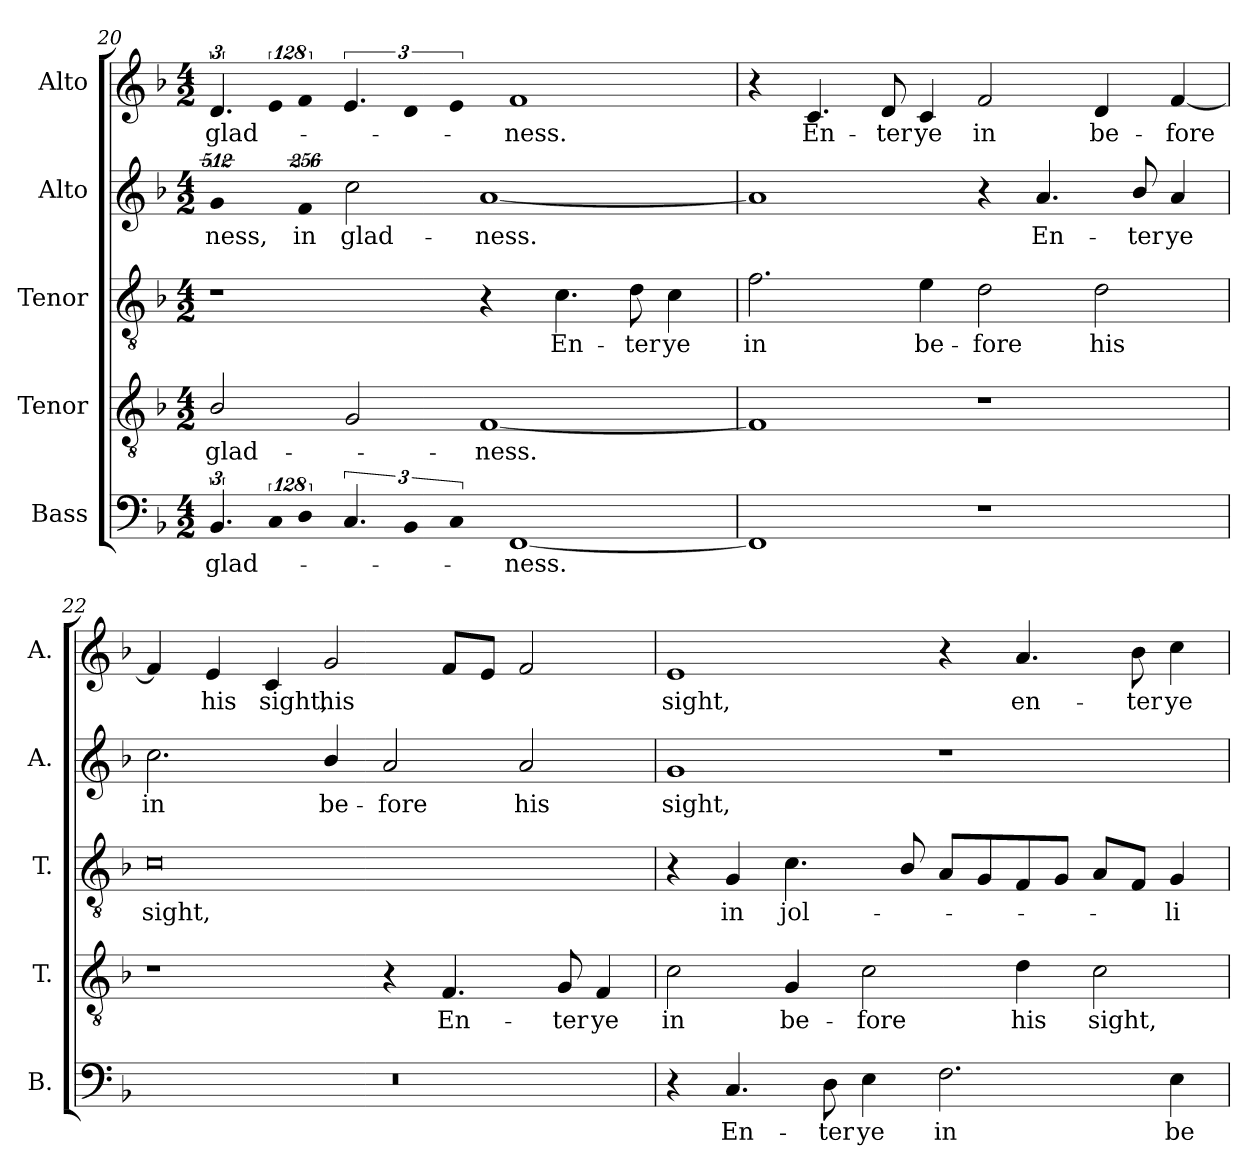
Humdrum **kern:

**kern	**text	**kern	**text	**kern	**text	**kern	**text	**kern	**text
*part5	*part5	*part4	*part4	*part3	*part3	*part2	*part2	*part1	*part1
*staff5	*staff5	*staff4	*staff4	*staff3	*staff3	*staff2	*staff2	*staff1	*staff1
*I"Bass	*	*I"Tenor	*	*I"Tenor	*	*I"Alto	*	*I"Alto	*
*I'B.	*	*I'T.	*	*I'T.	*	*I'A.	*	*I'A.	*
*clefF4	*	*clefGv2	*	*clefGv2	*	*clefG2	*	*clefG2	*
*	*	*ITrd7c12	*	*ITrd7c12	*	*	*	*	*
*k[b-]	*	*k[b-]	*	*k[b-]	*	*k[b-]	*	*k[b-]	*
*F:	*	*F:	*	*F:	*	*F:	*	*F:	*
*M4/2	*	*M4/2	*	*M4/2	*	*M4/2	*	*M4/2	*
=20	=20	=20	=20	=20	=20	=20	=20	=20	=20
!	!LO:LY:b:color=#000000	!	!	!	!	!	!	!	!
!	!	!	!LO:LY:b:color=#000000	!	!	!LO:N:vis=2	!	!	!
!	!	!	!	!	!	!	!LO:LY:b:color=#000000	!	!
!	!	!	!	!	!	!	!	!	!LO:LY:b:color=#000000
6.BB-i/	glad-	2BB-i/	glad-	1r	.	1024%341gi/	-ness,	6.di/	glad-
!LO:N:vis=8	!	!	!	!	!	!	!	!LO:N:vis=8	!
1024%85Ci/	.	.	.	.	.	.	.	1024%85ei/	.
!LO:N:vis=4	!	!	!	!	!	!LO:N:vis=4	!	!	!
!	!	!	!	!	!	!	!LO:LY:b:color=#000000	!LO:N:vis=4	!
1024%171Di/	.	.	.	.	.	1024%171fi/	in	1024%171fi/	.
!	!	!	!	!	!	!	!LO:LY:b:color=#000000	!	!
6.Ci/	.	2GGi/	.	.	.	2cci\	glad-	6.ei/	.
!LO:N:vis=8	!	!	!	!	!	!	!	!LO:N:vis=8	!
1024%85BB-i/	.	.	.	.	.	.	.	1024%85di/	.
!LO:N:vis=4	!	!	!	!	!	!	!	!LO:N:vis=4	!
1024%171Ci/	.	.	.	.	.	.	.	1024%171ei/	.
!	!LO:LY:b:color=#000000	!	!	!	!	!	!	!	!
!	!	!	!LO:LY:b:color=#000000	!	!	!	!	!	!
!	!	!	!	!	!	!	!LO:LY:b:color=#000000	!	!
!	!	!	!	!	!	!	!	!	!LO:LY:b:color=#000000
[1FFi	-ness.	[1FFi	-ness.	4r	.	[1ai	-ness.	1fi	-ness.
!	!	!	!	!	!LO:LY:b:color=#000000	!	!	!	!
.	.	.	.	4.Ci\	En-	.	.	.	.
!	!	!	!	!	!LO:LY:b:color=#000000	!	!	!	!
.	.	.	.	8Di\	-ter	.	.	.	.
!	!	!	!	!	!LO:LY:b:color=#000000	!	!	!	!
.	.	.	.	4Ci\	ye	.	.	.	.
=21	=21	=21	=21	=21	=21	=21	=21	=21	=21
!	!	!	!	!	!LO:LY:b:color=#000000	!	!	!	!
1FFi]	.	1FFi]	.	2.Fi\	in	1ai]	.	4r	.
!	!	!	!	!	!	!	!	!	!LO:LY:b:color=#000000
.	.	.	.	.	.	.	.	4.ci/	En-
!	!	!	!	!	!	!	!	!	!LO:LY:b:color=#000000
.	.	.	.	.	.	.	.	8di/	-ter
!	!	!	!	!	!LO:LY:b:color=#000000	!	!	!	!
!	!	!	!	!	!	!	!	!	!LO:LY:b:color=#000000
.	.	.	.	4Ei\	be-	.	.	4ci/	ye
!	!	!	!	!	!LO:LY:b:color=#000000	!	!	!	!
!	!	!	!	!	!	!	!	!	!LO:LY:b:color=#000000
1r	.	1r	.	2Di\	-fore	4r	.	2fi/	in
!	!	!	!	!	!	!	!LO:LY:b:color=#000000	!	!
.	.	.	.	.	.	4.ai/	En-	.	.
!	!	!	!	!	!LO:LY:b:color=#000000	!	!	!	!
!	!	!	!	!	!	!	!	!	!LO:LY:b:color=#000000
.	.	.	.	2Di\	his	.	.	4di/	be-
!	!	!	!	!	!	!	!LO:LY:b:color=#000000	!	!
.	.	.	.	.	.	8b-i/	-ter	.	.
!	!	!	!	!	!	!	!LO:LY:b:color=#000000	!	!
!	!	!	!	!	!	!	!	!	!LO:LY:b:color=#000000
.	.	.	.	.	.	4ai/	ye	[4fi/	-fore
!!LO:PB:g=z
=22	=22	=22	=22	=22	=22	=22	=22	=22	=22
!LO:N:vis=1	!	!	!	!	!	!	!	!	!
!	!	!	!	!	!LO:LY:b:color=#000000	!	!	!	!
!	!	!	!	!	!	!	!LO:LY:b:color=#000000	!	!
0r	.	1r	.	0Ci	sight,	2.cci\	in	4fi/]	.
!	!	!	!	!	!	!	!	!	!LO:LY:b:color=#000000
.	.	.	.	.	.	.	.	4ei/	his
!	!	!	!	!	!	!	!	!	!LO:LY:b:color=#000000
.	.	.	.	.	.	.	.	4ci/	sight,
!	!	!	!	!	!	!	!LO:LY:b:color=#000000	!	!
!	!	!	!	!	!	!	!	!	!LO:LY:b:color=#000000
.	.	.	.	.	.	4b-i/	be-	2gi/	his
!	!	!	!	!	!	!	!LO:LY:b:color=#000000	!	!
.	.	4r	.	.	.	2ai/	-fore	.	.
!	!	!	!LO:LY:b:color=#000000	!	!	!	!	!	!
.	.	4.FFi/	En-	.	.	.	.	8fi/L	.
.	.	.	.	.	.	.	.	8ei/J	.
!	!	!	!	!	!	!	!LO:LY:b:color=#000000	!	!
.	.	.	.	.	.	2ai/	his	2fi/	.
!	!	!	!LO:LY:b:color=#000000	!	!	!	!	!	!
.	.	8GGi/	-ter	.	.	.	.	.	.
!	!	!	!LO:LY:b:color=#000000	!	!	!	!	!	!
.	.	4FFi/	ye	.	.	.	.	.	.
=23	=23	=23	=23	=23	=23	=23	=23	=23	=23
!	!	!	!LO:LY:b:color=#000000	!	!	!	!	!	!
!	!	!	!	!	!	!	!LO:LY:b:color=#000000	!	!
!	!	!	!	!	!	!	!	!	!LO:LY:b:color=#000000
4r	.	2Ci\	in	4r	.	1gi	sight,	1ei	sight,
!	!LO:LY:b:color=#000000	!	!	!	!	!	!	!	!
!	!	!	!	!	!LO:LY:b:color=#000000	!	!	!	!
4.Ci/	En-	.	.	4GGi/	in	.	.	.	.
!	!	!	!LO:LY:b:color=#000000	!	!	!	!	!	!
!	!	!	!	!	!LO:LY:b:color=#000000	!	!	!	!
.	.	4GGi/	be-	4.Ci\	jol-	.	.	.	.
!	!LO:LY:b:color=#000000	!	!	!	!	!	!	!	!
8Di\	-ter	.	.	.	.	.	.	.	.
!	!LO:LY:b:color=#000000	!	!	!	!	!	!	!	!
!	!	!	!LO:LY:b:color=#000000	!	!	!	!	!	!
4Ei\	ye	2Ci\	-fore	.	.	.	.	.	.
.	.	.	.	8BB-i/	.	.	.	.	.
!	!LO:LY:b:color=#000000	!	!	!	!	!	!	!	!
2.Fi\	in	.	.	8AAi/L	.	1r	.	4r	.
.	.	.	.	8GGi/	.	.	.	.	.
!	!	!	!LO:LY:b:color=#000000	!	!	!	!	!	!
!	!	!	!	!	!	!	!	!	!LO:LY:b:color=#000000
.	.	4Di\	his	8FFi/	.	.	.	4.ai/	en-
.	.	.	.	8GGi/J	.	.	.	.	.
!	!	!	!LO:LY:b:color=#000000	!	!	!	!	!	!
.	.	2Ci\	sight,	8AAi/L	.	.	.	.	.
!	!	!	!	!	!	!	!	!	!LO:LY:b:color=#000000
.	.	.	.	8FFi/J	.	.	.	8b-i\	-ter
!	!LO:LY:b:color=#000000	!	!	!	!	!	!	!	!
!	!	!	!	!	!LO:LY:b:color=#000000	!	!	!	!
!	!	!	!	!	!	!	!	!	!LO:LY:b:color=#000000
4Ei\	be-	.	.	4GGi/	-li-	.	.	4cci\	ye
=	=	=	=	=	=	=	=	=	=
*-	*-	*-	*-	*-	*-	*-	*-	*-	*-
